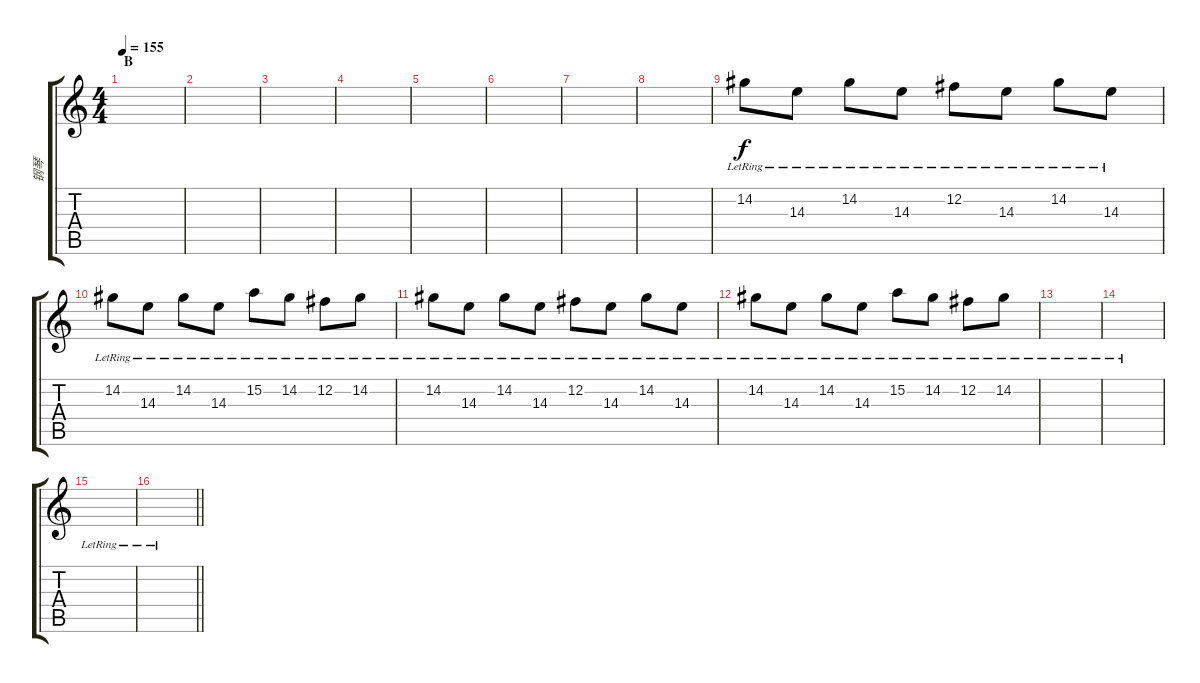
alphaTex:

\track ("钢琴" "钢琴") {instrument acousticgrandpiano}
\staff {score tabs}
\tuning (B4 Gb4 D4 A3 E3 B2) {hide}
\ts (4 4)
\section ("" "B")
\tempo 155
\clef g2
\ks c
|
|
|
|
|
|
|
|
14.2{lr}.8 14.3{lr}.8 14.2{lr}.8 14.3{lr}.8 12.2{lr}.8 14.3{lr}.8 14.2{lr}.8 14.3{lr}.8 |
14.2{lr}.8 14.3{lr}.8 14.2{lr}.8 14.3{lr}.8 15.2{lr}.8 14.2{lr}.8 12.2{lr}.8 14.2{lr}.8 |
14.2{lr}.8 14.3{lr}.8 14.2{lr}.8 14.3{lr}.8 12.2{lr}.8 14.3{lr}.8 14.2{lr}.8 14.3{lr}.8 |
14.2{lr}.8 14.3{lr}.8 14.2{lr}.8 14.3{lr}.8 15.2{lr}.8 14.2{lr}.8 12.2{lr}.8 14.2{lr}.8 |
|
|
|
\barLineRight lightlight
